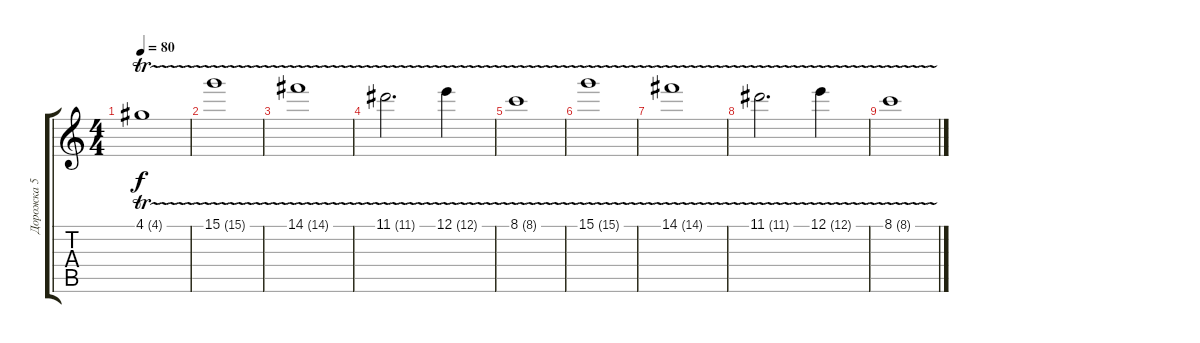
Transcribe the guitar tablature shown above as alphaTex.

\track ("Дорожка 5" "Дорожка 5") {instrument acousticguitarnylon}
\staff {score tabs}
\tuning (E4 B3 G3 D3 A2 E2) {hide}
\ts (4 4)
\tempo 80
\clef g2
\ks c
4.1{tr (4 32)}.1{dy f} |
15.1{tr (15 32)}.1 |
14.1{tr (14 32)}.1 |
11.1{tr (11 32)}.2{d} 12.1{tr (12 32)}.4 |
8.1{tr (8 32)}.1 |
15.1{tr (15 32)}.1 |
14.1{tr (14 32)}.1 |
11.1{tr (11 32)}.2{d} 12.1{tr (12 32)}.4 |
8.1{tr (8 32)}.1
